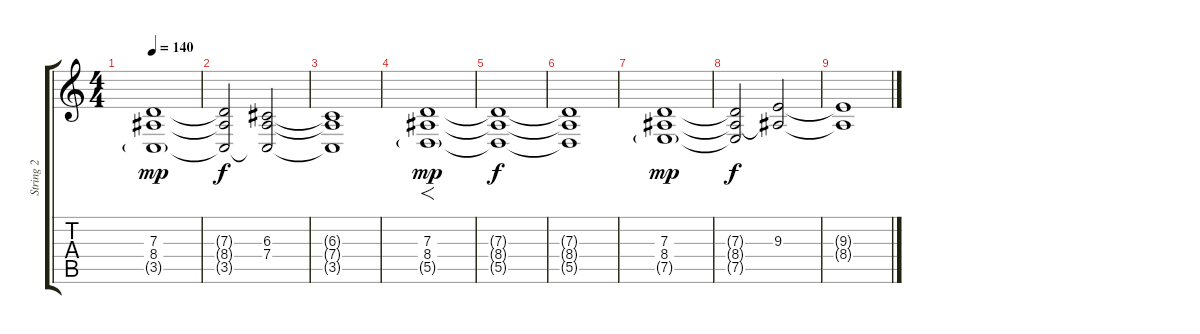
\track ("String 2" "String 2") {instrument stringensemble2}
\staff {score tabs}
\tuning (E4 B3 G3 D3 A2 E2) {hide}
\ts (4 4)
\tempo 140
\clef g2
\ks c
(7.3 8.4 3.5{g}).1{dy mp} |
(7.3{t} 8.4{t} 3.5{t}).2{dy f} (6.3 7.4 3.5{t}).2 |
(6.3{t} 7.4{t} 3.5{t}).1 |
(7.3 8.4 5.5{g}).1{f dy mp} |
(7.3{t} 8.4{t} 5.5{t}).1{dy f} |
(7.3{t} 8.4{t} 5.5{t}).1 |
(7.3 8.4 7.5{g}).1{dy mp} |
(7.3{t} 8.4{t} 7.5{t}).2{dy f} (9.3 8.4{t}).2 |
(9.3{t} 8.4{t}).1
